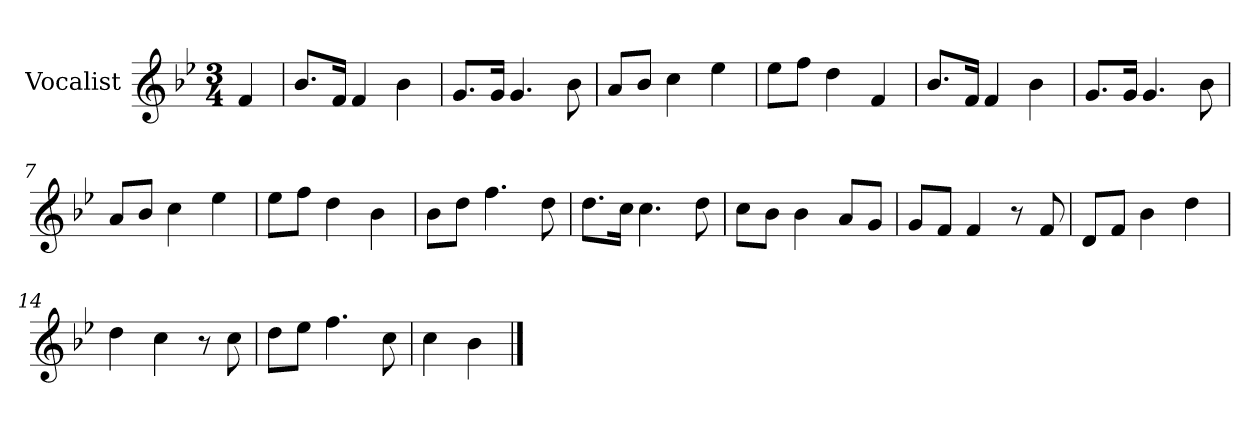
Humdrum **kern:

**kern
*part1
*staff1
*I"Vocalist
*k[b-e-]
*B-:
*M3/4
=
4f
=1
8.b-L
16fJk
4f
4b-
=2
8.gL
16gJk
4.g
8b-
=3
8aL
8b-J
4cc
4ee-
=4
8ee-L
8ffJ
4dd
4f
=5
8.b-L
16fJk
4f
4b-
=6
8.gL
16gJk
4.g
8b-
=7
8aL
8b-J
4cc
4ee-
=8
8ee-L
8ffJ
4dd
4b-
=9
8b-L
8ddJ
4.ff
8dd
=10
8.ddL
16ccJk
4.cc
8dd
=11
8ccL
8b-J
4b-
8aL
8gJ
=12
8gL
8fJ
4f
8r
8f
=13
8dL
8fJ
4b-
4dd
=14
4dd
4cc
8r
8cc
=15
8ddL
8ee-J
4.ff
8cc
=16
4cc
4b-
==
*-
